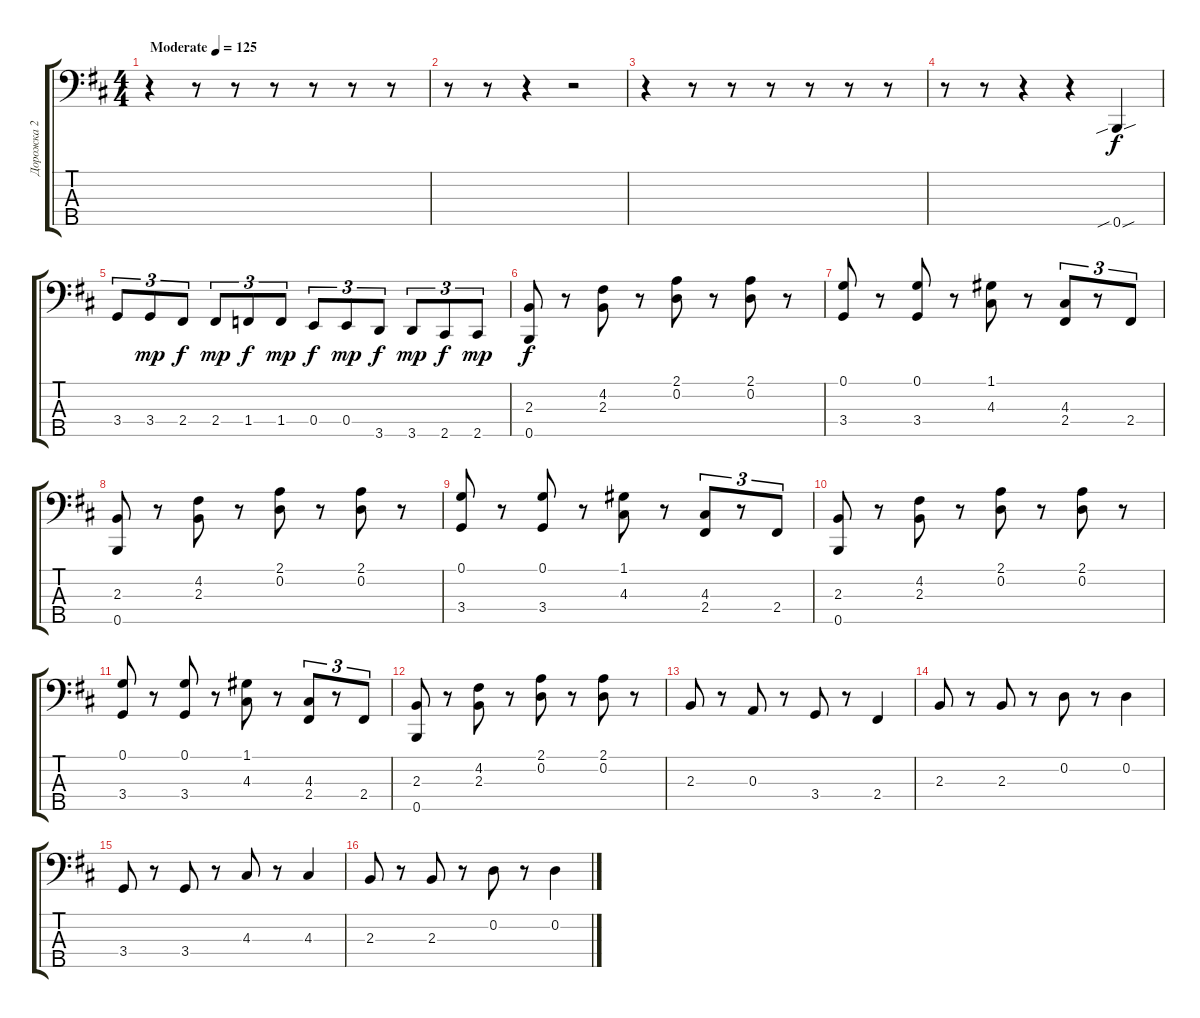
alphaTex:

\track ("Дорожка 2" "Дорожка 2") {instrument electricbassfinger}
\staff {score tabs}
\tuning (G2 D2 A1 E1 B0) {hide}
\ts (4 4)
\tempo (125 "Moderate")
\clef f4
\ks d
r.4{dy f instrument electricbassfinger} r.8 r.8 r.8 r.8 r.8 r.8 |
r.8 r.8 r.4 r.2 |
r.4 r.8 r.8 r.8 r.8 r.8 r.8 |
r.8 r.8 r.4 r.4 0.5{sib sou}.4 |
3.4.8{tu (3 2)} 3.4.8{tu (3 2) dy mp} 2.4.8{tu (3 2) dy f} 2.4.8{tu (3 2) dy mp} 1.4.8{tu (3 2) dy f} 1.4.8{tu (3 2) dy mp} 0.4.8{tu (3 2) dy f} 0.4.8{tu (3 2) dy mp} 3.5.8{tu (3 2) dy f} 3.5.8{tu (3 2) dy mp} 2.5.8{tu (3 2) dy f} 2.5.8{tu (3 2) dy mp} |
(2.3 0.5).8{dy f} r.8 (4.2 2.3).8 r.8 (2.1 0.2).8 r.8 (2.1 0.2).8 r.8 |
(0.1 3.4).8 r.8 (0.1 3.4).8 r.8 (1.1 4.3).8 r.8 (4.3 2.4).8{tu (3 2)} r.8{tu (3 2)} 2.4.8{tu (3 2)} |
(2.3 0.5).8 r.8 (4.2 2.3).8 r.8 (2.1 0.2).8 r.8 (2.1 0.2).8 r.8 |
(0.1 3.4).8 r.8 (0.1 3.4).8 r.8 (1.1 4.3).8 r.8 (4.3 2.4).8{tu (3 2)} r.8{tu (3 2)} 2.4.8{tu (3 2)} |
(2.3 0.5).8 r.8 (4.2 2.3).8 r.8 (2.1 0.2).8 r.8 (2.1 0.2).8 r.8 |
(0.1 3.4).8 r.8 (0.1 3.4).8 r.8 (1.1 4.3).8 r.8 (4.3 2.4).8{tu (3 2)} r.8{tu (3 2)} 2.4.8{tu (3 2)} |
(2.3 0.5).8 r.8 (4.2 2.3).8 r.8 (2.1 0.2).8 r.8 (2.1 0.2).8 r.8 |
2.3.8 r.8 0.3.8 r.8 3.4.8 r.8 2.4.4 |
2.3.8 r.8 2.3.8 r.8 0.2.8 r.8 0.2.4 |
3.4.8 r.8 3.4.8 r.8 4.3.8 r.8 4.3.4 |
2.3.8 r.8 2.3.8 r.8 0.2.8 r.8 0.2.4
